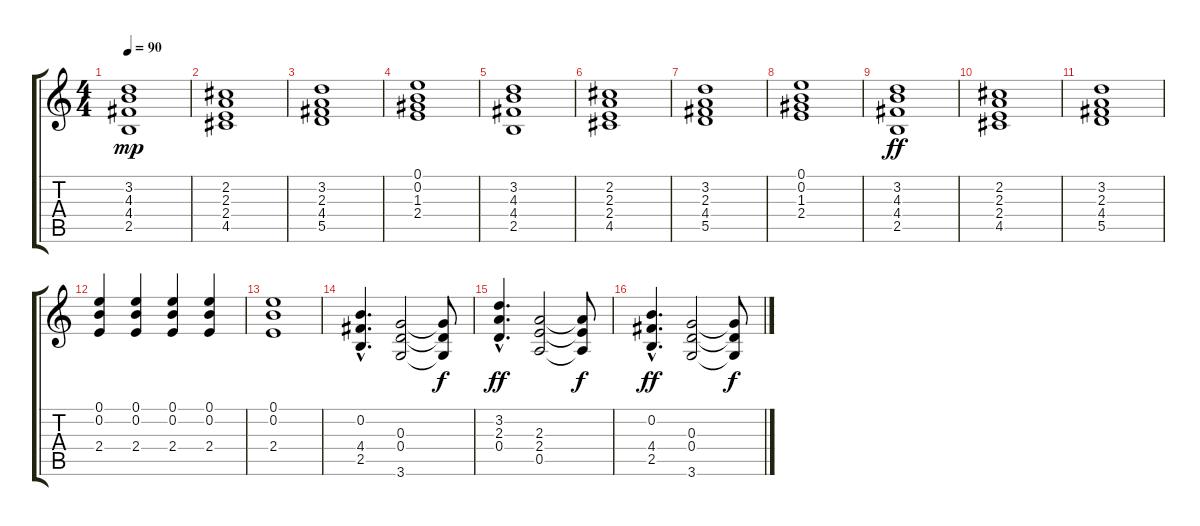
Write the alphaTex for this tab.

\track "" {instrument distortionguitar}
\staff {score tabs}
\tuning (E4 B3 G3 D3 A2 E2) {hide}
\ts (4 4)
\tempo 90
\clef g2
\ks c
(3.2 4.3 4.4 2.5).1{dy mp} |
(2.2 2.3 2.4 4.5).1 |
(3.2 2.3 4.4 5.5).1 |
(0.1 0.2 1.3 2.4).1 |
(3.2 4.3 4.4 2.5).1 |
(2.2 2.3 2.4 4.5).1 |
(3.2 2.3 4.4 5.5).1 |
(0.1 0.2 1.3 2.4).1 |
(3.2 4.3 4.4 2.5).1{dy ff} |
(2.2 2.3 2.4 4.5).1 |
(3.2 2.3 4.4 5.5).1 |
(0.1 0.2 2.4).4 (0.1 0.2 2.4).4 (0.1 0.2 2.4).4 (0.1 0.2 2.4).4 |
(0.1 0.2 2.4).1 |
(0.2{hac} 4.4{hac} 2.5{hac}).4{d} (0.3 0.4 3.6).2 (0.3{t} 0.4{t} 3.6{t}).8{dy f} |
(3.2{hac} 2.3{hac} 0.4{hac}).4{d dy ff} (2.3 2.4 0.5).2 (2.3{t} 2.4{t} 0.5{t}).8{dy f} |
(0.2{hac} 4.4{hac} 2.5{hac}).4{d dy ff} (0.3 0.4 3.6).2 (0.3{t} 0.4{t} 3.6{t}).8{dy f}
